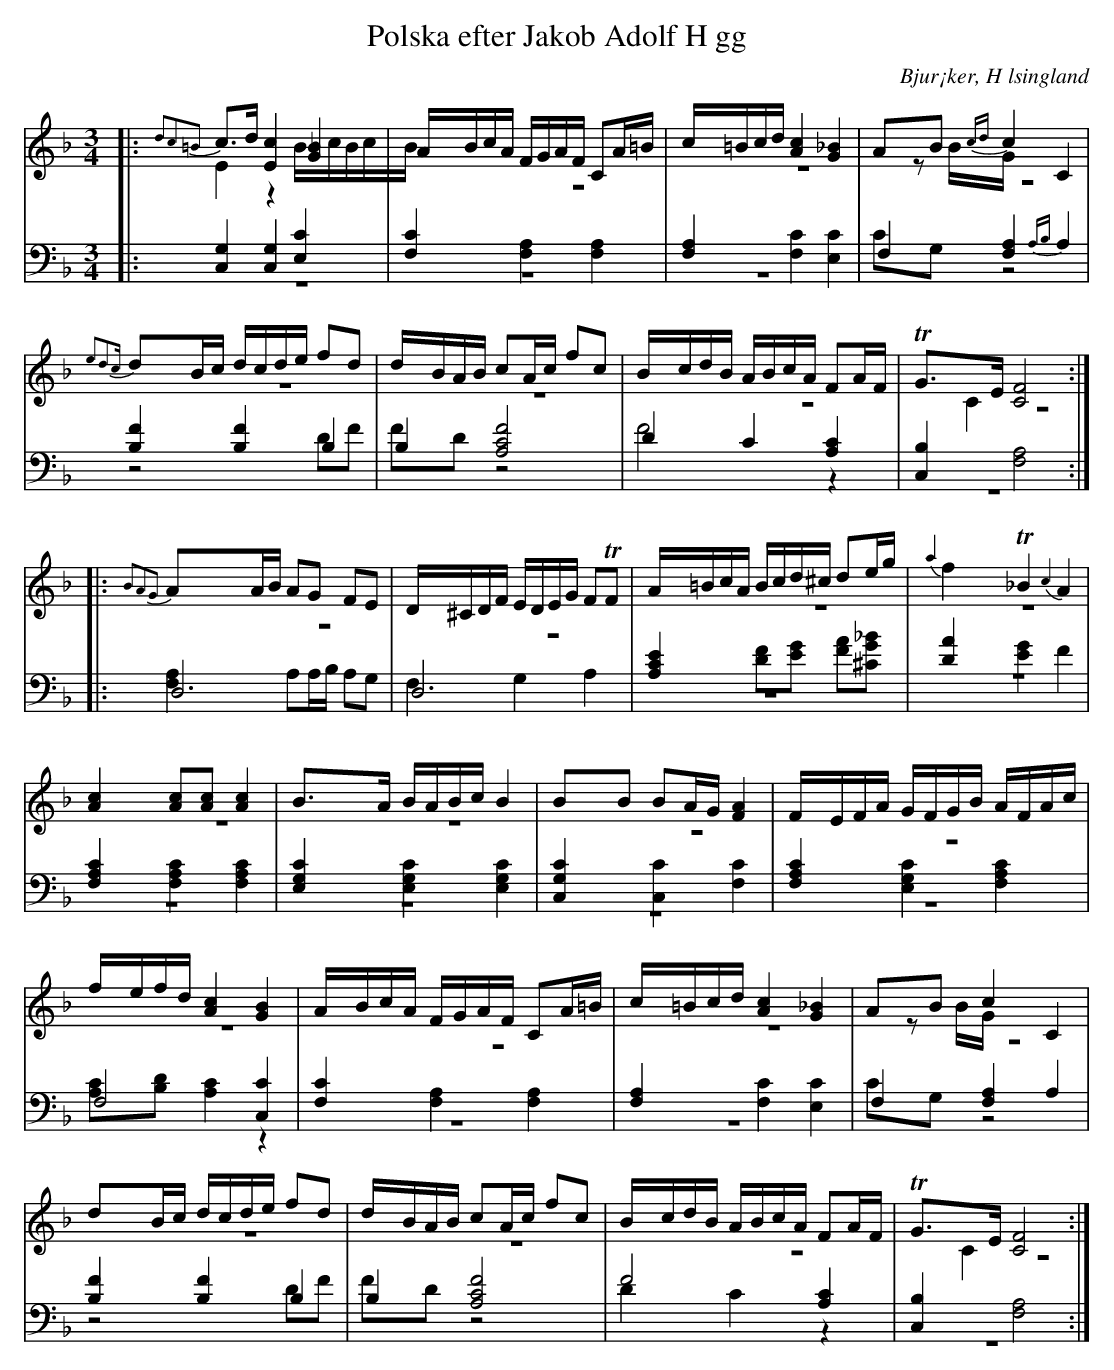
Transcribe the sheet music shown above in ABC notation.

X:1
T: Polska efter Jakob Adolf H gg
O: Bjur¡ker, H lsingland
M: 3/4
L: 1/16
K: F
V:1
V:2 merge
V:3
V:4 merge
V:1
|: {d2c2=B2}c2>d2 [E4c4] [G4_B4]|ABcA FGAF C2A=B|c=Bcd [A4c4] [G4_B4]|A2B2 {cd}c4 C4 |
{e2d2c}d2Bc dcde f2d2|dBAB c2Ac f2c2|BcdB ABcA F2AF|TG2>E2 [C8F8]:|
|:{B2A2G2}A2AB A2G2 F2E2|D^CDF EDEG F2TF2|A=BcA Bcd^c d2eg|{a2}f4 T_B4 {c2}A4 |
[A4c4] [A2c2][A2c2] [A4c4]|B2>A2 BABc B4|B2B2 B2AG [F4A4]|FEFA GFGB AFAc|
fefd [A4c4] [G4B4]|ABcA FGAF C2A=B|c=Bcd [A4c4] [G4_B4]|A2B2 c4 C4 |
d2Bc dcde f2d2|dBAB c2Ac f2c2|BcdB ABcA F2AF|TG2>E2 [C8F8]:|
V:2
|:E4 z4 B4/5c4/5B4/5c4/5B4/5|z12|z12|z2BG z8 |
z12|z12|z12|C4 z8:|
|:z12|z12|z12|z12 |
z12|z12|z12|z12|
z12|z12|z12|z2BG z8 |
z12|z12|z12|C4 z8:|
V:3 clef=bass
|: [C,4G,4] [C,4G,4] [E,4C4]|[F,4C4] [F,4A,4] [F,4A,4]|[F,4A,4] [F,4C4] [E,4C4]| F,4 [F,4A,4] {A,B,}A,4|
[B,4F4] [B,4F4] B,4|B,4 [A,8C8F8]|D4 C4 [A,4C4]|[C,4B,4] [F,8A,8]:|
|:D,12|D,12|[A,4C4E4] [D2F2][E2G2] [F2A2][^C2G2_B2]|
[D4A4] [E4G4] F4|[F,4A,4C4] [F,4A,4C4] [F,4A,4C4]|[E,4G,4C4] [E,4G,4C4] [E,4G,4C4]|[C,4G,4C4] [C,4C4] [F,4C4]|
[F,4A,4C4] [E,4G,4C4] [F,4A,4C4]|F,8 [C,4C4]|[F,4C4] [F,4A,4] [F,4A,4]|[F,4A,4] [F,4C4] [E,4C4]|
F,4 [F,4A,4] A,4|[B,4F4] [B,4F4] B,4|B,4 [A,8C8F8]|F8  [A,4C4]|[C,4B,4] [F,8A,8]:|
V:4 clef=bass
|:z12|z12|z12|C2G,2 z8 |
z8 D2F2|F2D2 z8|F8 z4|z12:|
|:[F,4A,4] A,2A,B, A,2G,2|F,4 G,4 A,4|z12|z12 |
z12|z12|z12|z12|
[A,2C2][B,2D2] [A,4C4] z4|z12|z12|C2G,2 z8 |
z8 D2F2|F2D2 z8|D4 C4 z4|z12:|
